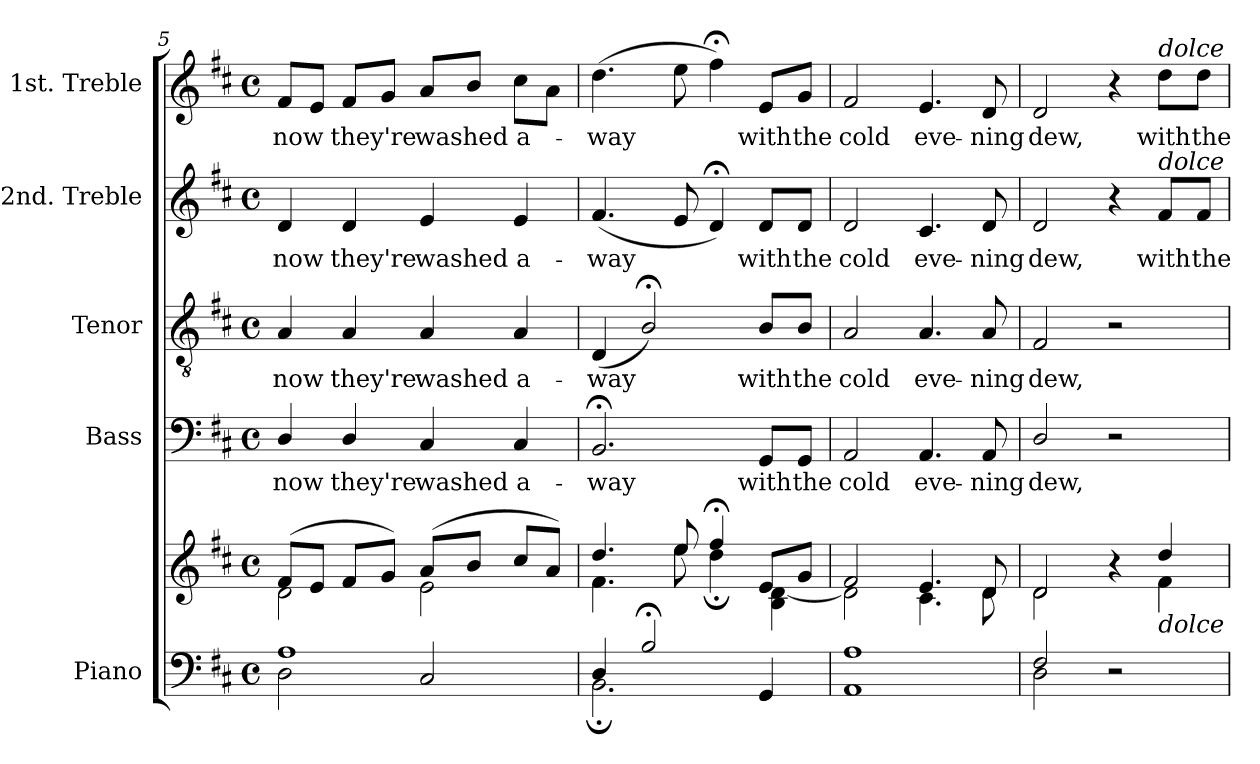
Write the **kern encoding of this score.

**kern	**kern	**kern	**text	**kern	**text	**kern	**text	**kern	**text
*part5	*part5	*part4	*part4	*part3	*part3	*part2	*part2	*part1	*part1
*staff6	*staff5	*staff4	*staff4	*staff3	*staff3	*staff2	*staff2	*staff1	*staff1
*I"Piano	*	*I"Bass	*	*I"Tenor	*	*I"2nd. Treble	*	*I"1st. Treble	*
*clefF4	*clefG2	*clefF4	*	*clefGv2	*	*clefG2	*	*clefG2	*
*	*	*	*	*ITrd7c12	*	*	*	*	*
*k[f#c#]	*k[f#c#]	*k[f#c#]	*	*k[f#c#]	*	*k[f#c#]	*	*k[f#c#]	*
*D:	*D:	*D:	*	*D:	*	*D:	*	*D:	*
*M4/4	*M4/4	*M4/4	*	*M4/4	*	*M4/4	*	*M4/4	*
*met(c)	*met(c)	*met(c)	*	*met(c)	*	*met(c)	*	*met(c)	*
=5	=5	=5	=5	=5	=5	=5	=5	=5	=5
*^	*^	*	*	*	*	*	*	*	*
!	!	!	!	!	!LO:LY:b:color=#000000	!	!	!	!	!	!
!	!	!	!	!	!	!	!LO:LY:b:color=#000000	!	!	!	!
!	!	!	!	!	!	!	!	!	!LO:LY:b:color=#000000	!	!
!	!	!	!	!	!	!	!	!	!	!	!LO:LY:b:color=#000000
1Ai	2Di\	(8f#i/L	2di\	4Di/	now	4AAi/	now	4di/	now	8f#i/L	now
.	.	8ei/J	.	.	.	.	.	.	.	8ei/J	.
!	!	!	!	!	!LO:LY:b:color=#000000	!	!	!	!	!	!
!	!	!	!	!	!	!	!LO:LY:b:color=#000000	!	!	!	!
!	!	!	!	!	!	!	!	!	!LO:LY:b:color=#000000	!	!
!	!	!	!	!	!	!	!	!	!	!	!LO:LY:b:color=#000000
.	.	8f#i/L	.	4Di/	they're	4AAi/	they're	4di/	they're	8f#i/L	they're
.	.	8gi/J)	.	.	.	.	.	.	.	8gi/J	.
!	!	!	!	!	!LO:LY:b:color=#000000	!	!	!	!	!	!
!	!	!	!	!	!	!	!LO:LY:b:color=#000000	!	!	!	!
!	!	!	!	!	!	!	!	!	!LO:LY:b:color=#000000	!	!
!	!	!	!	!	!	!	!	!	!	!	!LO:LY:b:color=#000000
.	2C#i/	(8ai/L	2ei\	4C#i/	washed	4AAi/	washed	4ei/	washed	8ai/L	washed
.	.	8bi/J	.	.	.	.	.	.	.	8bi/J	.
!	!	!	!	!	!LO:LY:b:color=#000000	!	!	!	!	!	!
!	!	!	!	!	!	!	!LO:LY:b:color=#000000	!	!	!	!
!	!	!	!	!	!	!	!	!	!LO:LY:b:color=#000000	!	!
!	!	!	!	!	!	!	!	!	!	!	!LO:LY:b:color=#000000
.	.	8cc#i/L	.	4C#i/	a-	4AAi/	a-	4ei/	a-	8cc#i\L	a-
.	.	8ai/J)	.	.	.	.	.	.	.	8ai\J	.
!!LO:LB:g=z
=6	=6	=6	=6	=6	=6	=6	=6	=6	=6	=6	=6
!	!	!	!	!	!LO:LY:b:color=#000000	!	!	!	!	!	!
!	!	!	!	!	!	!	!LO:LY:b:color=#000000	!	!	!	!
!	!	!	!	!	!	!	!	!	!LO:LY:b:color=#000000	!	!
!	!	!	!	!	!	!	!	!	!	!	!LO:LY:b:color=#000000
4Di/	2.BB;i\	4.ddi/	4.f#i\	2.BB;i/	-way	(4DDi/	-way	(4.f#i/	-way	(4.ddi\	-way
2B;i/	.	.	.	.	.	2BB;i/)	.	.	.	.	.
.	.	8eei/	8eei\	.	.	.	.	8ei/	.	8eei\	.
.	.	4ff#;i/	4dd;i\	.	.	.	.	4d;i/)	.	4ff#;i\)	.
!	!	!	!	!	!LO:LY:b:color=#000000	!	!	!	!	!	!
!	!	!	!	!	!	!	!LO:LY:b:color=#000000	!	!	!	!
!	!	!	!	!	!	!	!	!	!LO:LY:b:color=#000000	!	!
!	!	!	!	!	!	!	!	!	!	!	!LO:LY:b:color=#000000
4ryy	4GGi/	8ei/L	4Bi\ [4di	8GGi/L	with	8BBi/L	with	8di/L	with	8ei/L	with
!	!	!	!	!	!LO:LY:b:color=#000000	!	!	!	!	!	!
!	!	!	!	!	!	!	!LO:LY:b:color=#000000	!	!	!	!
!	!	!	!	!	!	!	!	!	!LO:LY:b:color=#000000	!	!
!	!	!	!	!	!	!	!	!	!	!	!LO:LY:b:color=#000000
.	.	8gi/J	.	8GGi/J	the	8BBi/J	the	8di/J	the	8gi/J	the
=7	=7	=7	=7	=7	=7	=7	=7	=7	=7	=7	=7
!	!	!	!	!	!LO:LY:b:color=#000000	!	!	!	!	!	!
!	!	!	!	!	!	!	!LO:LY:b:color=#000000	!	!	!	!
!	!	!	!	!	!	!	!	!	!LO:LY:b:color=#000000	!	!
!	!	!	!	!	!	!	!	!	!	!	!LO:LY:b:color=#000000
1Ai	1AAi	2f#i/	2di\]	2AAi/	cold	2AAi/	cold	2di/	cold	2f#i/	cold
!	!	!	!	!	!LO:LY:b:color=#000000	!	!	!	!	!	!
!	!	!	!	!	!	!	!LO:LY:b:color=#000000	!	!	!	!
!	!	!	!	!	!	!	!	!	!LO:LY:b:color=#000000	!	!
!	!	!	!	!	!	!	!	!	!	!	!LO:LY:b:color=#000000
.	.	4.ei/	4.c#i\	4.AAi/	eve-	4.AAi/	eve-	4.c#i/	eve-	4.ei/	eve-
!	!	!	!	!	!LO:LY:b:color=#000000	!	!	!	!	!	!
!	!	!	!	!	!	!	!LO:LY:b:color=#000000	!	!	!	!
!	!	!	!	!	!	!	!	!	!LO:LY:b:color=#000000	!	!
!	!	!	!	!	!	!	!	!	!	!	!LO:LY:b:color=#000000
.	.	8di/	8di\	8AAi/	-ning	8AAi/	-ning	8di/	-ning	8di/	-ning
=8	=8	=8	=8	=8	=8	=8	=8	=8	=8	=8	=8
!	!	!	!	!	!LO:LY:b:color=#000000	!	!	!	!	!	!
!	!	!	!	!	!	!	!LO:LY:b:color=#000000	!	!	!	!
!	!	!	!	!	!	!	!	!	!LO:LY:b:color=#000000	!	!
!	!	!	!	!	!	!	!	!	!	!	!LO:LY:b:color=#000000
2F#i/	2Di\	2di/	2di\	2Di/	dew,	2FF#i/	dew,	2di/	dew,	2di/	dew,
2r	2ryy	4r	4ryy	2r	.	2r	.	4r	.	4r	.
!	!	!	!	!	!	!	!	!	!LO:LY:b:color=#000000	!	!
!	!	!	!	!	!	!	!	!	!	!LO:TX:a:i:t=dolce	!
!	!	!	!	!	!	!	!	!LO:TX:a:i:t=dolce	!	!	!
!	!	!LO:TX:b:i:t=dolce	!	!	!	!	!	!	!	!	!
!	!	!	!	!	!	!	!	!	!	!	!LO:LY:b:color=#000000
.	.	4ddi/	4f#i\	.	.	.	.	8f#i/L	with	8ddi\L	with
!	!	!	!	!	!	!	!	!	!LO:LY:b:color=#000000	!	!
!	!	!	!	!	!	!	!	!	!	!	!LO:LY:b:color=#000000
.	.	.	.	.	.	.	.	8f#i/J	the	8ddi\J	the
*v	*v	*	*	*	*	*	*	*	*	*	*
*	*v	*v	*	*	*	*	*	*	*	*
=	=	=	=	=	=	=	=	=	=
*-	*-	*-	*-	*-	*-	*-	*-	*-	*-
